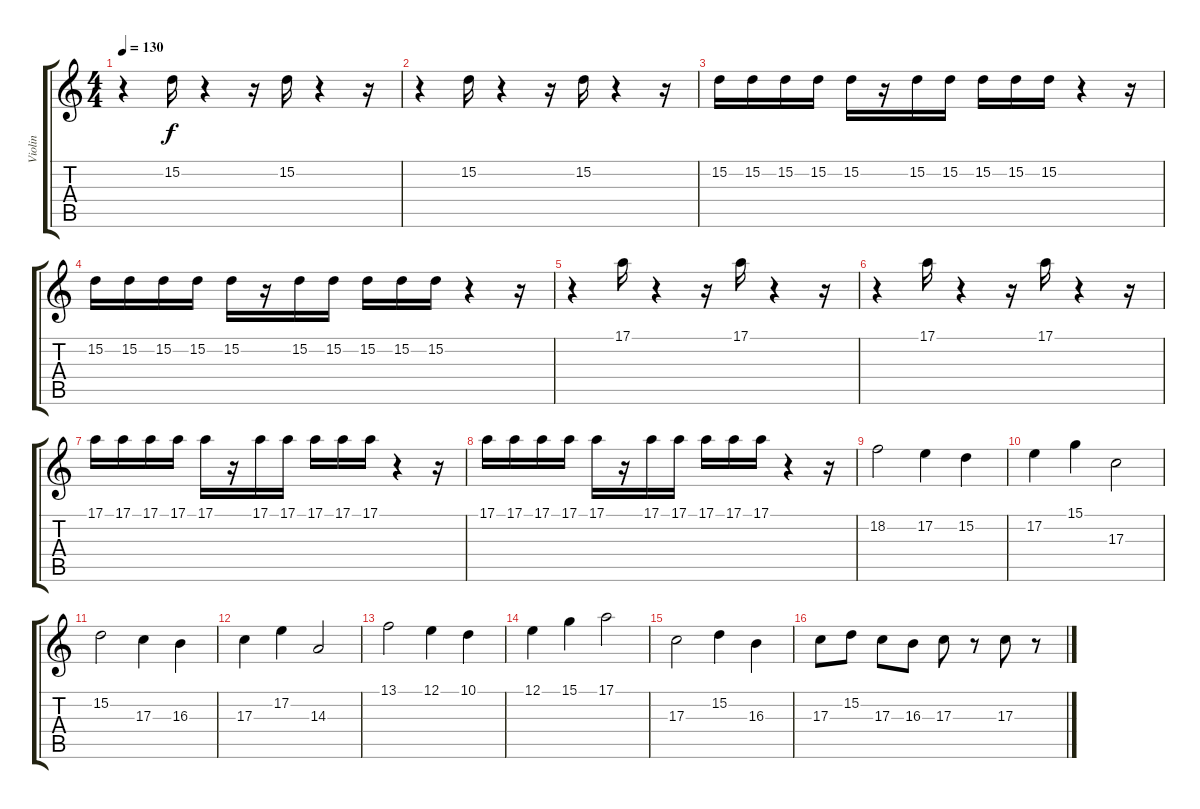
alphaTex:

\track ("Violin" "Violin") {instrument violin}
\staff {score tabs}
\tuning (E4 B3 G3 D3 A2 E2) {hide}
\ts (4 4)
\tempo 130
\clef g2
\ks c
r.4{dy f} 15.2.16 r.4 r.16 15.2.16 r.4 r.16 |
r.4 15.2.16 r.4 r.16 15.2.16 r.4 r.16 |
15.2.16 15.2.16 15.2.16 15.2.16 15.2.16 r.16 15.2.16 15.2.16 15.2.16 15.2.16 15.2.16 r.4 r.16 |
15.2.16 15.2.16 15.2.16 15.2.16 15.2.16 r.16 15.2.16 15.2.16 15.2.16 15.2.16 15.2.16 r.4 r.16 |
r.4 17.1.16 r.4 r.16 17.1.16 r.4 r.16 |
r.4 17.1.16 r.4 r.16 17.1.16 r.4 r.16 |
17.1.16 17.1.16 17.1.16 17.1.16 17.1.16 r.16 17.1.16 17.1.16 17.1.16 17.1.16 17.1.16 r.4 r.16 |
17.1.16 17.1.16 17.1.16 17.1.16 17.1.16 r.16 17.1.16 17.1.16 17.1.16 17.1.16 17.1.16 r.4 r.16 |
18.2.2 17.2.4 15.2.4 |
17.2.4 15.1.4 17.3.2 |
15.2.2 17.3.4 16.3.4 |
17.3.4 17.2.4 14.3.2 |
13.1.2 12.1.4 10.1.4 |
12.1.4 15.1.4 17.1.2 |
17.3.2 15.2.4 16.3.4 |
17.3.8 15.2.8 17.3.8 16.3.8 17.3.8 r.8 17.3.8 r.8
